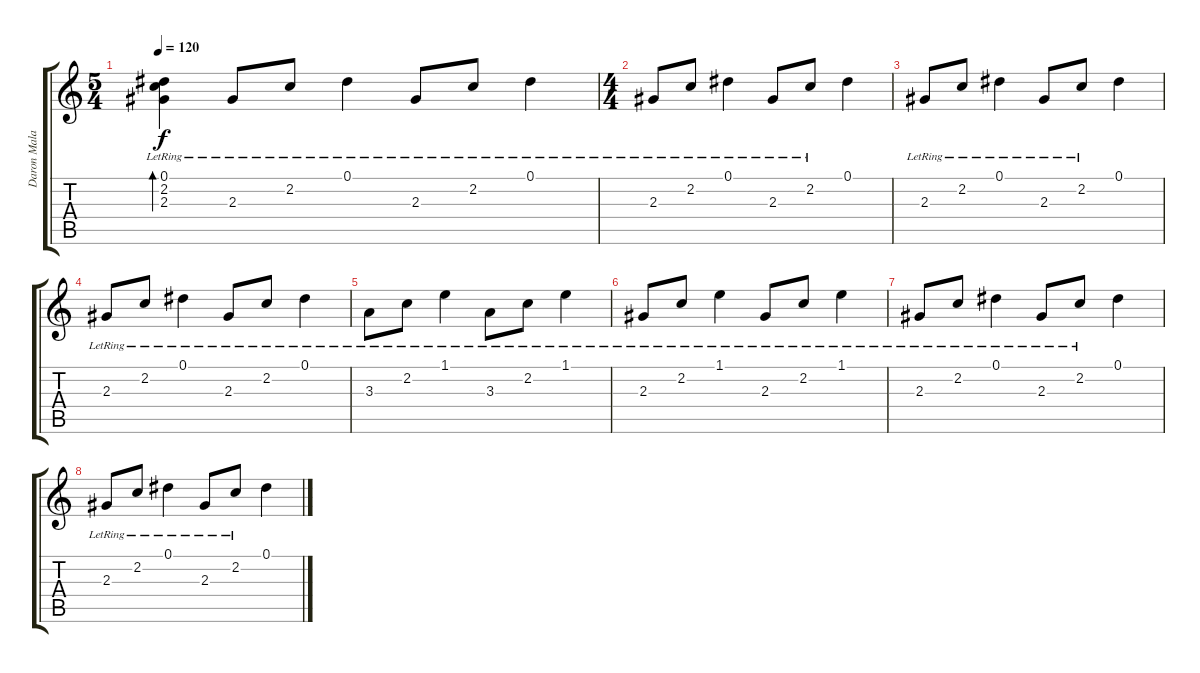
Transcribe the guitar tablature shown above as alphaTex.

\track ("Daron Malakian" "Daron Mala") {instrument acousticguitarnylon}
\staff {score tabs}
\tuning (Eb4 Bb3 Gb3 Db3 Ab2 Db2) {hide}
\ts (5 4)
\tempo 120
\clef g2
\ks c
(0.1{lr} 2.2{lr} 2.3{lr}).4{bd 480 dy f} 2.3{lr}.8 2.2{lr}.8 0.1{lr}.4 2.3{lr}.8 2.2{lr}.8 0.1{lr}.4 |
\ts (4 4)
2.3{lr}.8 2.2{lr}.8 0.1{lr}.4 2.3{lr}.8 2.2{lr}.8 0.1.4 |
2.3{lr}.8 2.2{lr}.8 0.1{lr}.4 2.3{lr}.8 2.2{lr}.8 0.1.4 |
2.3{lr}.8 2.2{lr}.8 0.1{lr}.4 2.3{lr}.8 2.2{lr}.8 0.1{lr}.4 |
3.3{lr}.8 2.2{lr}.8 1.1{lr}.4 3.3{lr}.8 2.2{lr}.8 1.1{lr}.4 |
2.3{lr}.8 2.2{lr}.8 1.1{lr}.4 2.3{lr}.8 2.2{lr}.8 1.1{lr}.4 |
2.3{lr}.8 2.2{lr}.8 0.1{lr}.4 2.3{lr}.8 2.2{lr}.8 0.1.4 |
2.3{lr}.8 2.2{lr}.8 0.1{lr}.4 2.3{lr}.8 2.2{lr}.8 0.1.4
